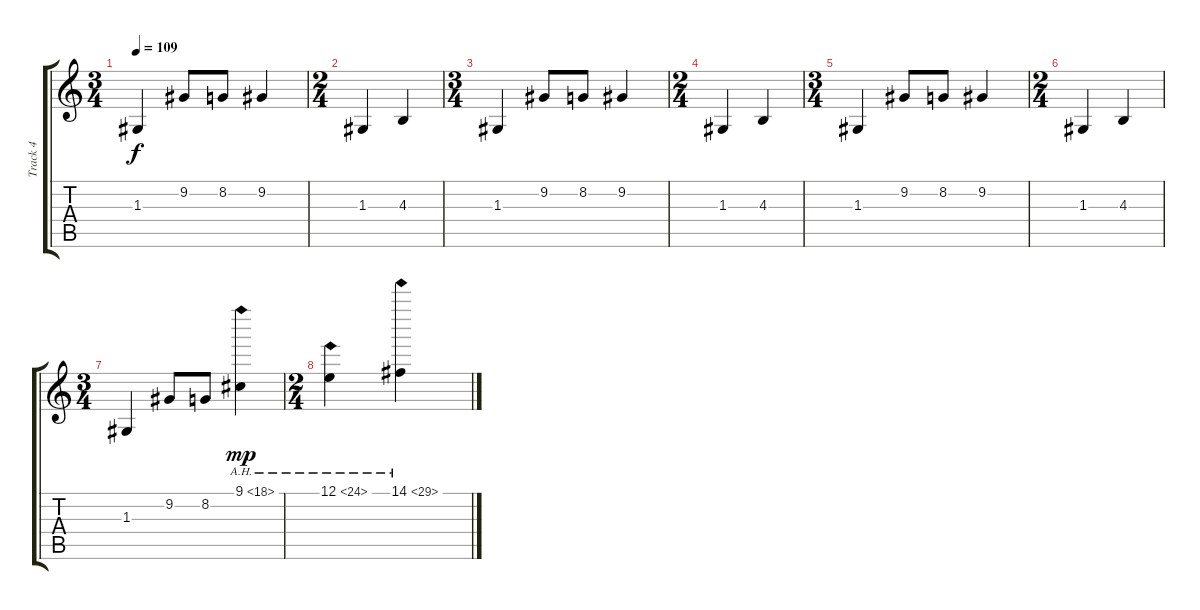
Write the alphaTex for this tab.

\track ("Track 4" "Track 4") {instrument stringensemble2}
\staff {score tabs}
\tuning (E4 B3 G3 D3 A2 E2) {hide}
\ts (3 4)
\tempo 109
\clef g2
\ks c
1.3.4{dy f} 9.2.8 8.2.8 9.2.4 |
\ts (2 4)
1.3.4 4.3.4 |
\ts (3 4)
1.3.4 9.2.8 8.2.8 9.2.4 |
\ts (2 4)
1.3.4 4.3.4 |
\ts (3 4)
1.3.4 9.2.8 8.2.8 9.2.4 |
\ts (2 4)
1.3.4 4.3.4 |
\ts (3 4)
1.3.4 9.2.8 8.2.8 9.1{ah 9}.4{dy mp} |
\ts (2 4)
12.1{ah 12}.4 14.1{ah 15}.4
